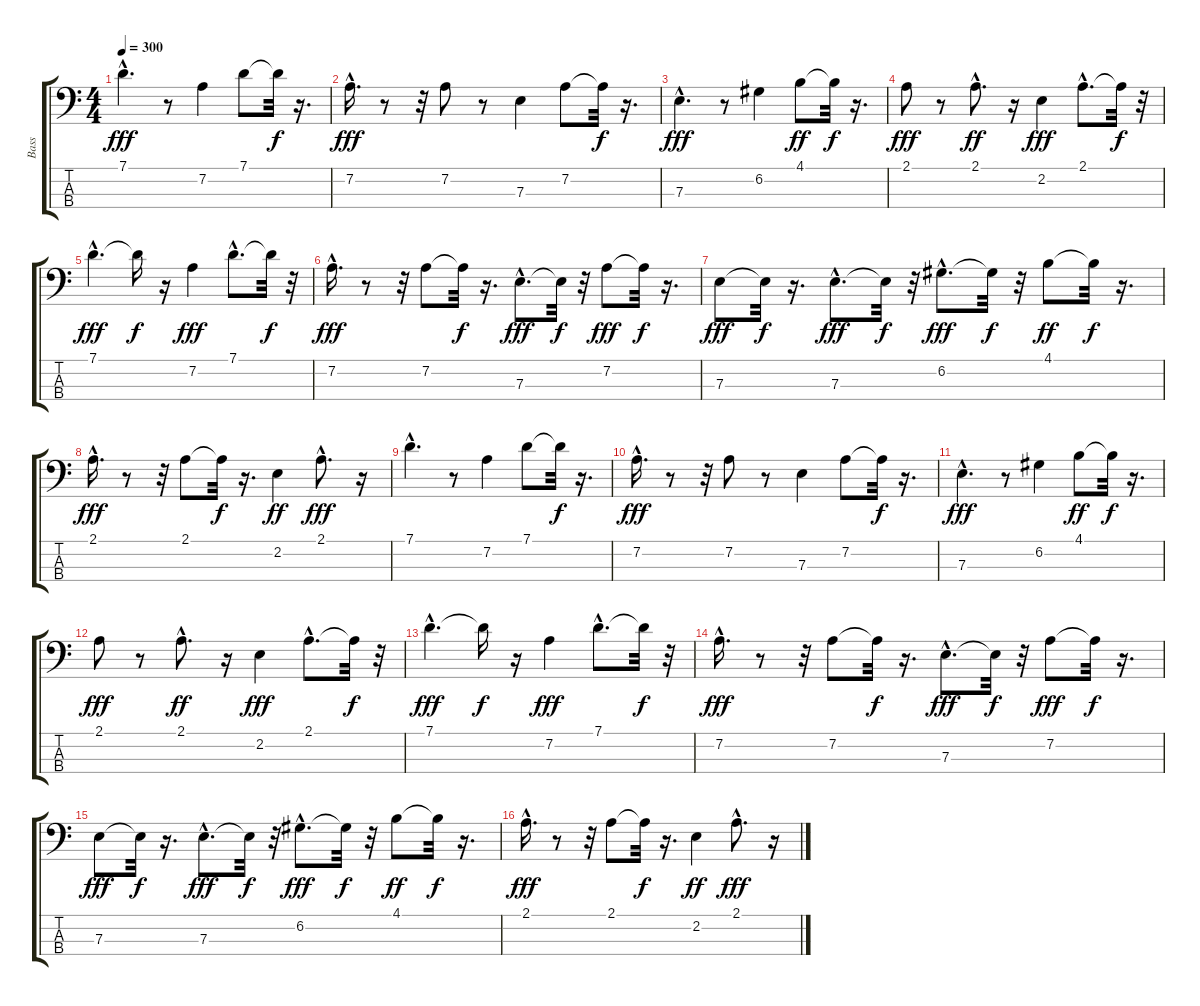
\track ("Bass" "Bass") {instrument acousticbass}
\staff {score tabs}
\tuning (G2 D2 A1 E1) {hide}
\ts (4 4)
\tempo 300
\clef f4
\ks c
7.1{hac}.4{d dy fff} r.8 7.2.4 7.1.8 7.1{t}.32{dy f} r.16{d} |
7.2{hac}.16{d dy fff} r.8 r.32 7.2.8 r.8 7.3.4 7.2.8 7.2{t}.32{dy f} r.16{d} |
7.3{hac}.4{d dy fff} r.8 6.2.4 4.1.8{dy ff} 4.1{t}.32{dy f} r.16{d} |
2.1.8{dy fff} r.8 2.1{hac}.8{d dy ff} r.16 2.2.4{dy fff} 2.1{hac}.8{d} 2.1{t}.32{dy f} r.32 |
7.1{hac}.4{d dy fff} 7.1{t}.16{dy f} r.16 7.2.4{dy fff} 7.1{hac}.8{d} 7.1{t}.32{dy f} r.32 |
7.2{hac}.16{d dy fff} r.8 r.32 7.2.8 7.2{t}.32{dy f} r.16{d} 7.3{hac}.8{d dy fff} 7.3{t}.32{dy f} r.32 7.2.8{dy fff} 7.2{t}.32{dy f} r.16{d} |
7.3.8{dy fff} 7.3{t}.32{dy f} r.16{d} 7.3{hac}.8{d dy fff} 7.3{t}.32{dy f} r.32 6.2{hac}.8{d dy fff} 6.2{t}.32{dy f} r.32 4.1.8{dy ff} 4.1{t}.32{dy f} r.16{d} |
2.1{hac}.16{d dy fff} r.8 r.32 2.1.8 2.1{t}.32{dy f} r.16{d} 2.2.4{dy ff} 2.1{hac}.8{d dy fff} r.16 |
7.1{hac}.4{d} r.8 7.2.4 7.1.8 7.1{t}.32{dy f} r.16{d} |
7.2{hac}.16{d dy fff} r.8 r.32 7.2.8 r.8 7.3.4 7.2.8 7.2{t}.32{dy f} r.16{d} |
7.3{hac}.4{d dy fff} r.8 6.2.4 4.1.8{dy ff} 4.1{t}.32{dy f} r.16{d} |
2.1.8{dy fff} r.8 2.1{hac}.8{d dy ff} r.16 2.2.4{dy fff} 2.1{hac}.8{d} 2.1{t}.32{dy f} r.32 |
7.1{hac}.4{d dy fff} 7.1{t}.16{dy f} r.16 7.2.4{dy fff} 7.1{hac}.8{d} 7.1{t}.32{dy f} r.32 |
7.2{hac}.16{d dy fff} r.8 r.32 7.2.8 7.2{t}.32{dy f} r.16{d} 7.3{hac}.8{d dy fff} 7.3{t}.32{dy f} r.32 7.2.8{dy fff} 7.2{t}.32{dy f} r.16{d} |
7.3.8{dy fff} 7.3{t}.32{dy f} r.16{d} 7.3{hac}.8{d dy fff} 7.3{t}.32{dy f} r.32 6.2{hac}.8{d dy fff} 6.2{t}.32{dy f} r.32 4.1.8{dy ff} 4.1{t}.32{dy f} r.16{d} |
2.1{hac}.16{d dy fff} r.8 r.32 2.1.8 2.1{t}.32{dy f} r.16{d} 2.2.4{dy ff} 2.1{hac}.8{d dy fff} r.16
